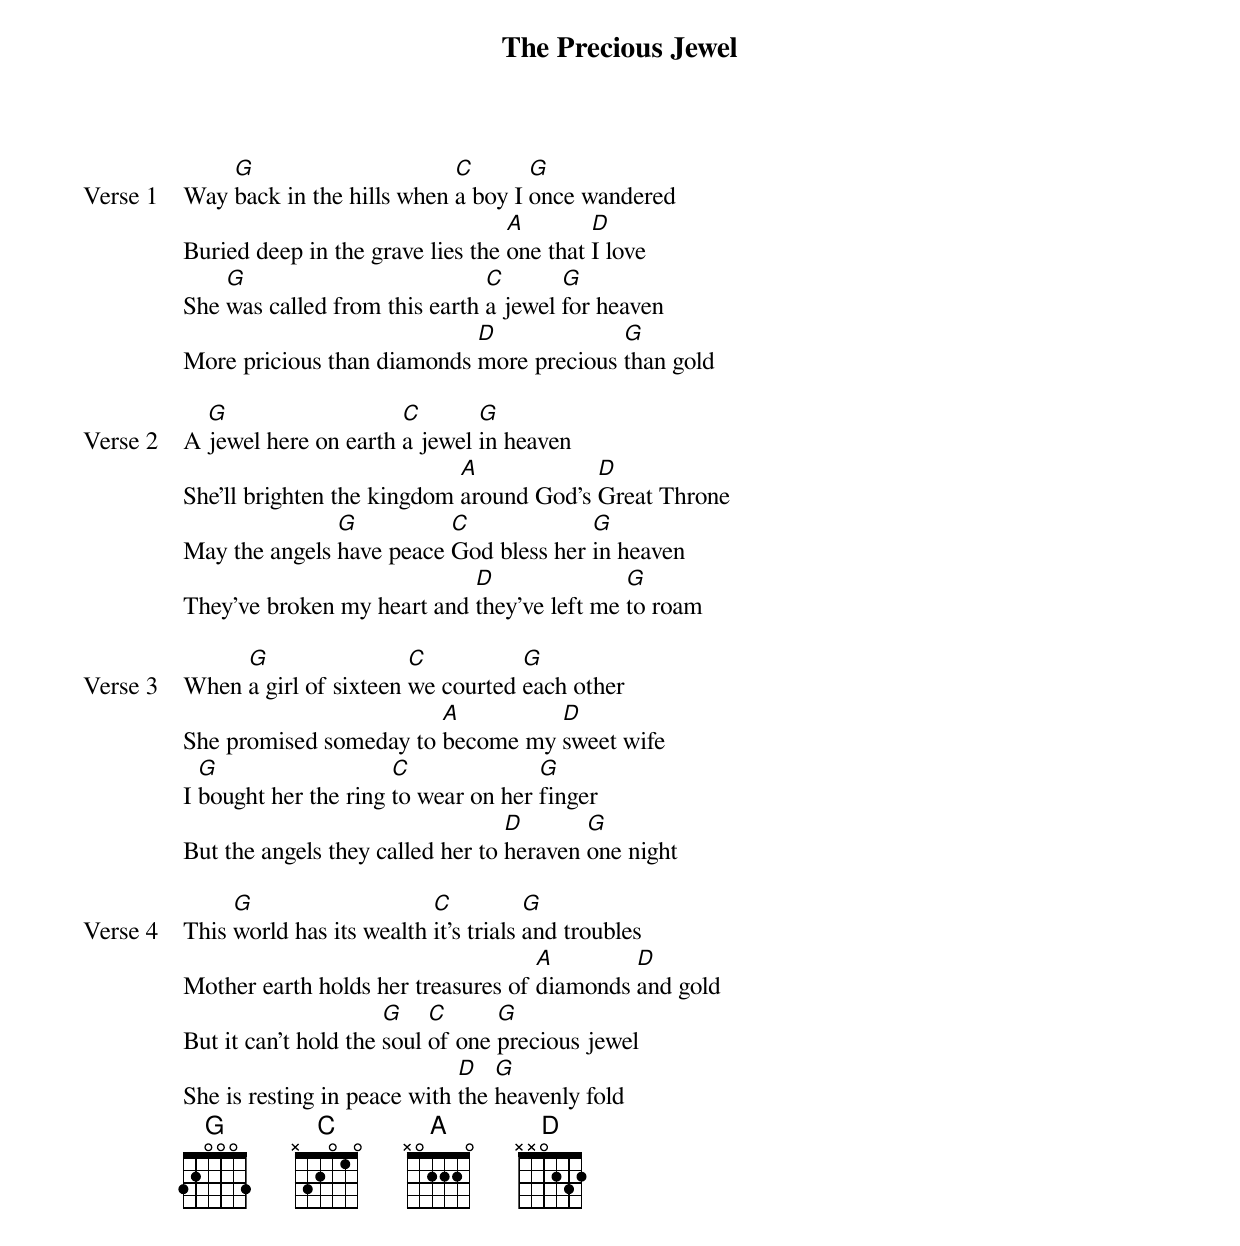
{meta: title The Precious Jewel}
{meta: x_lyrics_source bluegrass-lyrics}
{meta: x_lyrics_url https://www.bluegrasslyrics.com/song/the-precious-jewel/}
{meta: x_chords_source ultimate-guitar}
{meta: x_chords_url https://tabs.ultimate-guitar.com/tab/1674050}

{start_of_verse: Verse 1}
Way [G]back in the hills when [C]a boy I [G]once wandered
Buried deep in the grave lies the [A]one that [D]I love
She [G]was called from this earth [C]a jewel [G]for heaven
More pricious than diamonds [D]more precious [G]than gold
{end_of_verse}

{start_of_verse: Verse 2}
A [G]jewel here on earth [C]a jewel [G]in heaven
She’ll brighten the kingdom [A]around God’s [D]Great Throne
May the angels [G]have peace [C]God bless her [G]in heaven
They’ve broken my heart and [D]they’ve left me [G]to roam
{end_of_verse}

{start_of_verse: Verse 3}
When [G]a girl of sixteen [C]we courted [G]each other
She promised someday to [A]become my [D]sweet wife
I [G]bought her the ring [C]to wear on her [G]finger
But the angels they called her to [D]heraven [G]one night
{end_of_verse}

{start_of_verse: Verse 4}
This [G]world has its wealth [C]it’s trials [G]and troubles
Mother earth holds her treasures of [A]diamonds [D]and gold
But it can’t hold the [G]soul [C]of one [G]precious jewel
She is resting in peace with [D]the [G]heavenly fold
{end_of_verse}
